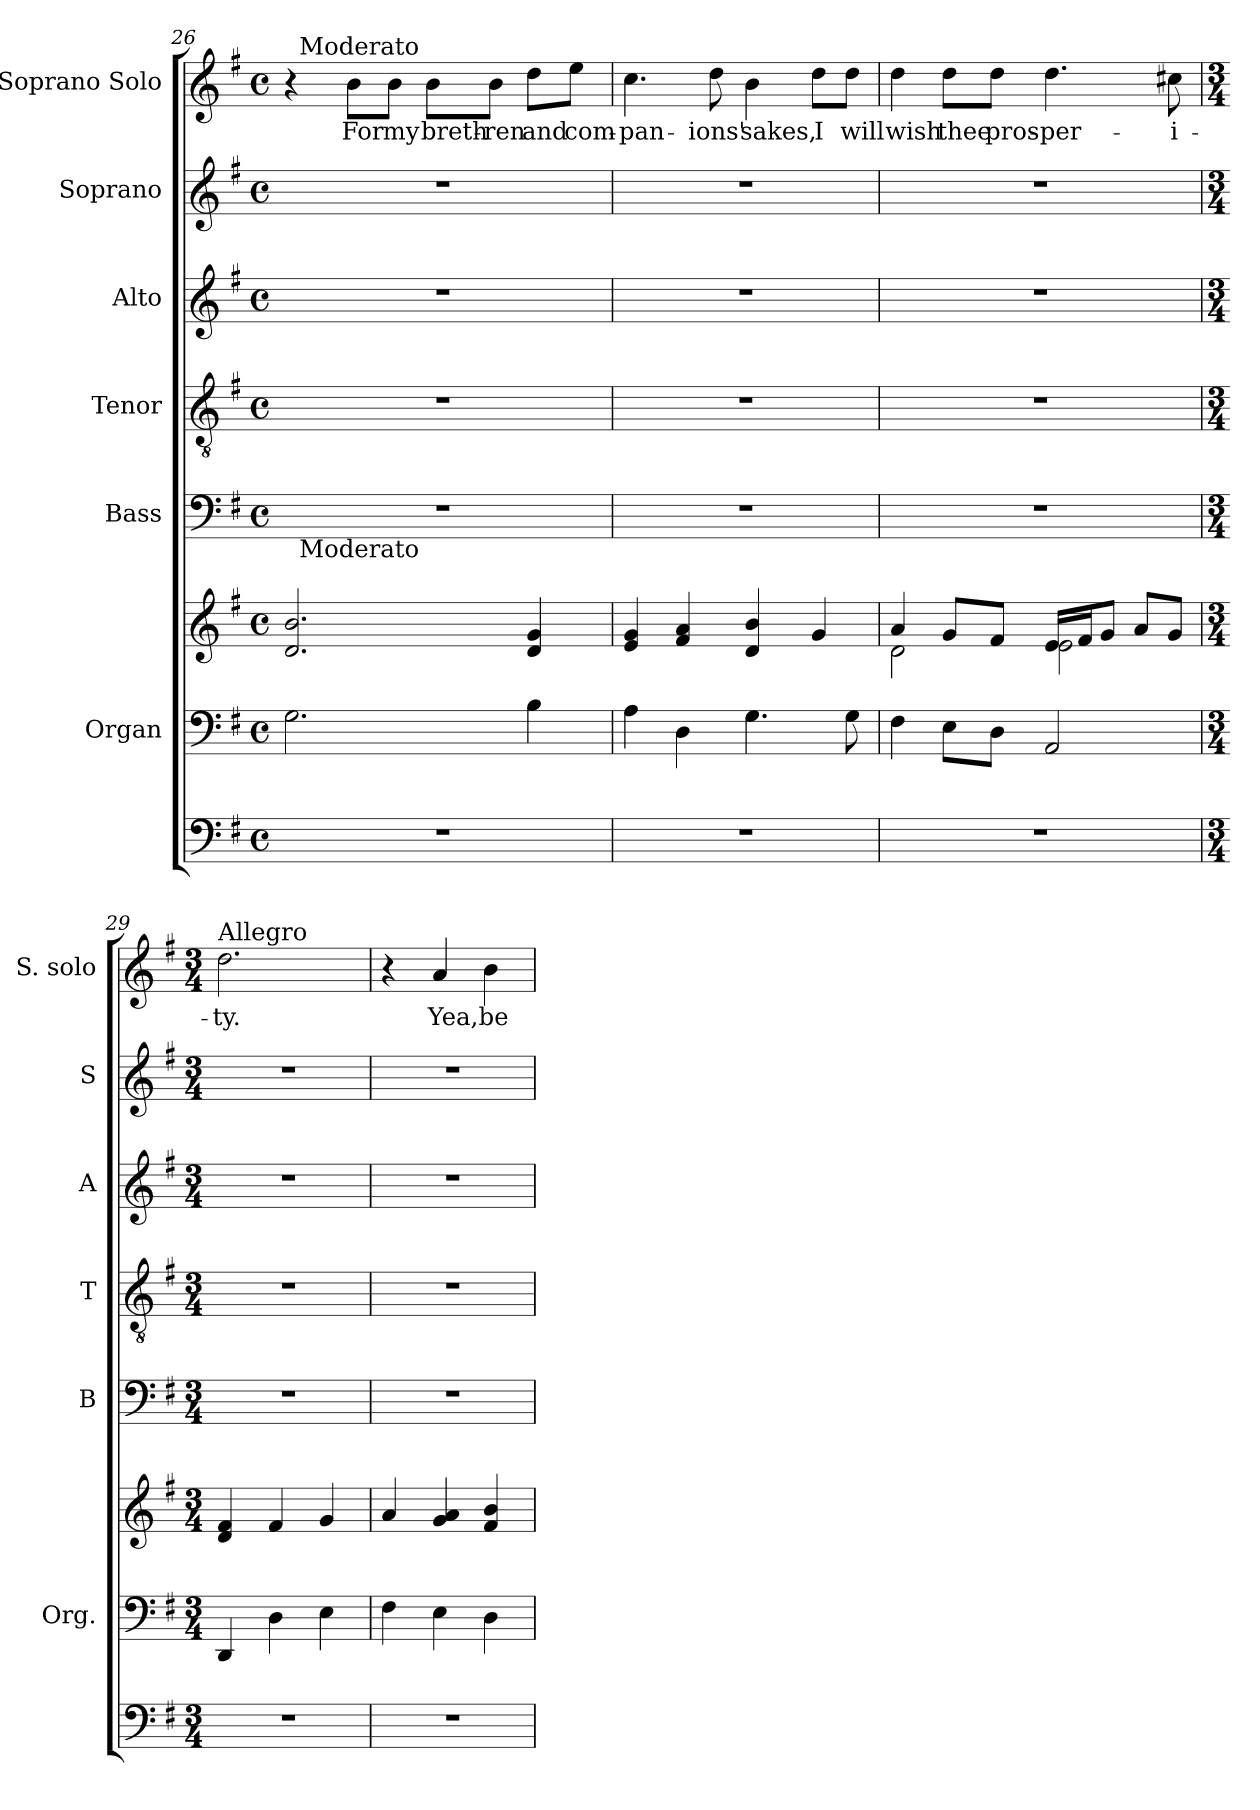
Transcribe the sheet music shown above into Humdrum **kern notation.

**kern	**kern	**kern	**kern	**kern	**kern	**kern	**kern	**text
*part7	*part6	*part6	*part5	*part4	*part3	*part2	*part1	*part1
*staff8	*staff7	*staff6	*staff5	*staff4	*staff3	*staff2	*staff1	*staff1
*	*I"Organ	*	*I"Bass	*I"Tenor	*I"Alto	*I"Soprano	*I"Soprano Solo	*
*	*I'Org.	*	*I'B	*I'T	*I'A	*I'S	*I'S. solo	*
!!LO:LB:g=z
*clefF4	*clefF4	*clefG2	*clefF4	*clefGv2	*clefG2	*clefG2	*clefG2	*
*k[f#]	*k[f#]	*k[f#]	*k[f#]	*k[f#]	*k[f#]	*k[f#]	*k[f#]	*
*G:	*G:	*G:	*G:	*G:	*G:	*G:	*G:	*
*M4/4	*M4/4	*M4/4	*M4/4	*M4/4	*M4/4	*M4/4	*M4/4	*
*met(c)	*met(c)	*met(c)	*met(c)	*met(c)	*met(c)	*met(c)	*met(c)	*
=26	=26	=26	=26	=26	=26	=26	=26	=26
*	*	*	*^	*	*	*	*^	*
1r	2.G\	2.d/ 2.b/	1r	32ryy	1r	1r	1r	4r	32ryy	.
!	!	!	!	!	!	!	!	!	!LO:TX:a:t=Moderato	!
!	!	!	!	!LO:TX:b:t=Moderato	!	!	!	!	!	!
.	.	.	.	2ryy	.	.	.	.	2ryy	.
.	.	.	.	.	.	.	.	8b\L	.	For
.	.	.	.	.	.	.	.	8b\J	.	my
.	.	.	.	.	.	.	.	8b\L	.	breth-
.	.	.	.	4...ryy	.	.	.	.	4...ryy	.
.	.	.	.	.	.	.	.	8b\J	.	-ren
.	4B\	4d/ 4g/	.	.	.	.	.	8dd\L	.	and
.	.	.	.	.	.	.	.	8ee\J	.	com-
*	*	*	*v	*v	*	*	*	*v	*v	*
=27	=27	=27	=27	=27	=27	=27	=27	=27
1r	4A\	4e/ 4g/	1r	1r	1r	1r	4.cc\	-pan-
.	4D\	4f#/ 4a/	.	.	.	.	.	.
.	.	.	.	.	.	.	8dd\	-ions'
.	4.G\	4d/ 4b/	.	.	.	.	4b\	sakes,
.	.	4g/	.	.	.	.	8dd\L	I
.	8G\	.	.	.	.	.	8dd\J	will
=28	=28	=28	=28	=28	=28	=28	=28	=28
*	*	*^	*	*	*	*	*	*
1r	4F#\	4a/	2d\	1r	1r	1r	1r	4dd\	wish
.	8E\L	8g/L	.	.	.	.	.	8dd\L	thee
.	8D\J	8f#/J	.	.	.	.	.	8dd\J	pros-
.	2AA/	16e/LL	2e\	.	.	.	.	4.dd\	-per-
.	.	16f#/J	.	.	.	.	.	.	.
.	.	8g/J	.	.	.	.	.	.	.
.	.	8a/L	.	.	.	.	.	.	.
.	.	8g/J	.	.	.	.	.	8cc#X\	-i-
*	*	*v	*v	*	*	*	*	*	*
!!LO:LB:g=z
=29	=29	=29	=29	=29	=29	=29	=29	=29
*M3/4	*M3/4	*M3/4	*M3/4	*M3/4	*M3/4	*M3/4	*M3/4	*
!	!	!	!	!	!	!	!LO:TX:a:t=Allegro	!
2.r	4DD/	4d/ 4f#/	2.r	2.r	2.r	2.r	2.dd\	-ty.
.	4D\	4f#/	.	.	.	.	.	.
.	4E\	4g/	.	.	.	.	.	.
=30	=30	=30	=30	=30	=30	=30	=30	=30
2.r	4F#\	4a/	2.r	2.r	2.r	2.r	4r	.
.	4E\	4g/ 4a/	.	.	.	.	4a/	Yea,
.	4D\	4f#/ 4b/	.	.	.	.	4b\	be-
=	=	=	=	=	=	=	=	=
*-	*-	*-	*-	*-	*-	*-	*-	*-
